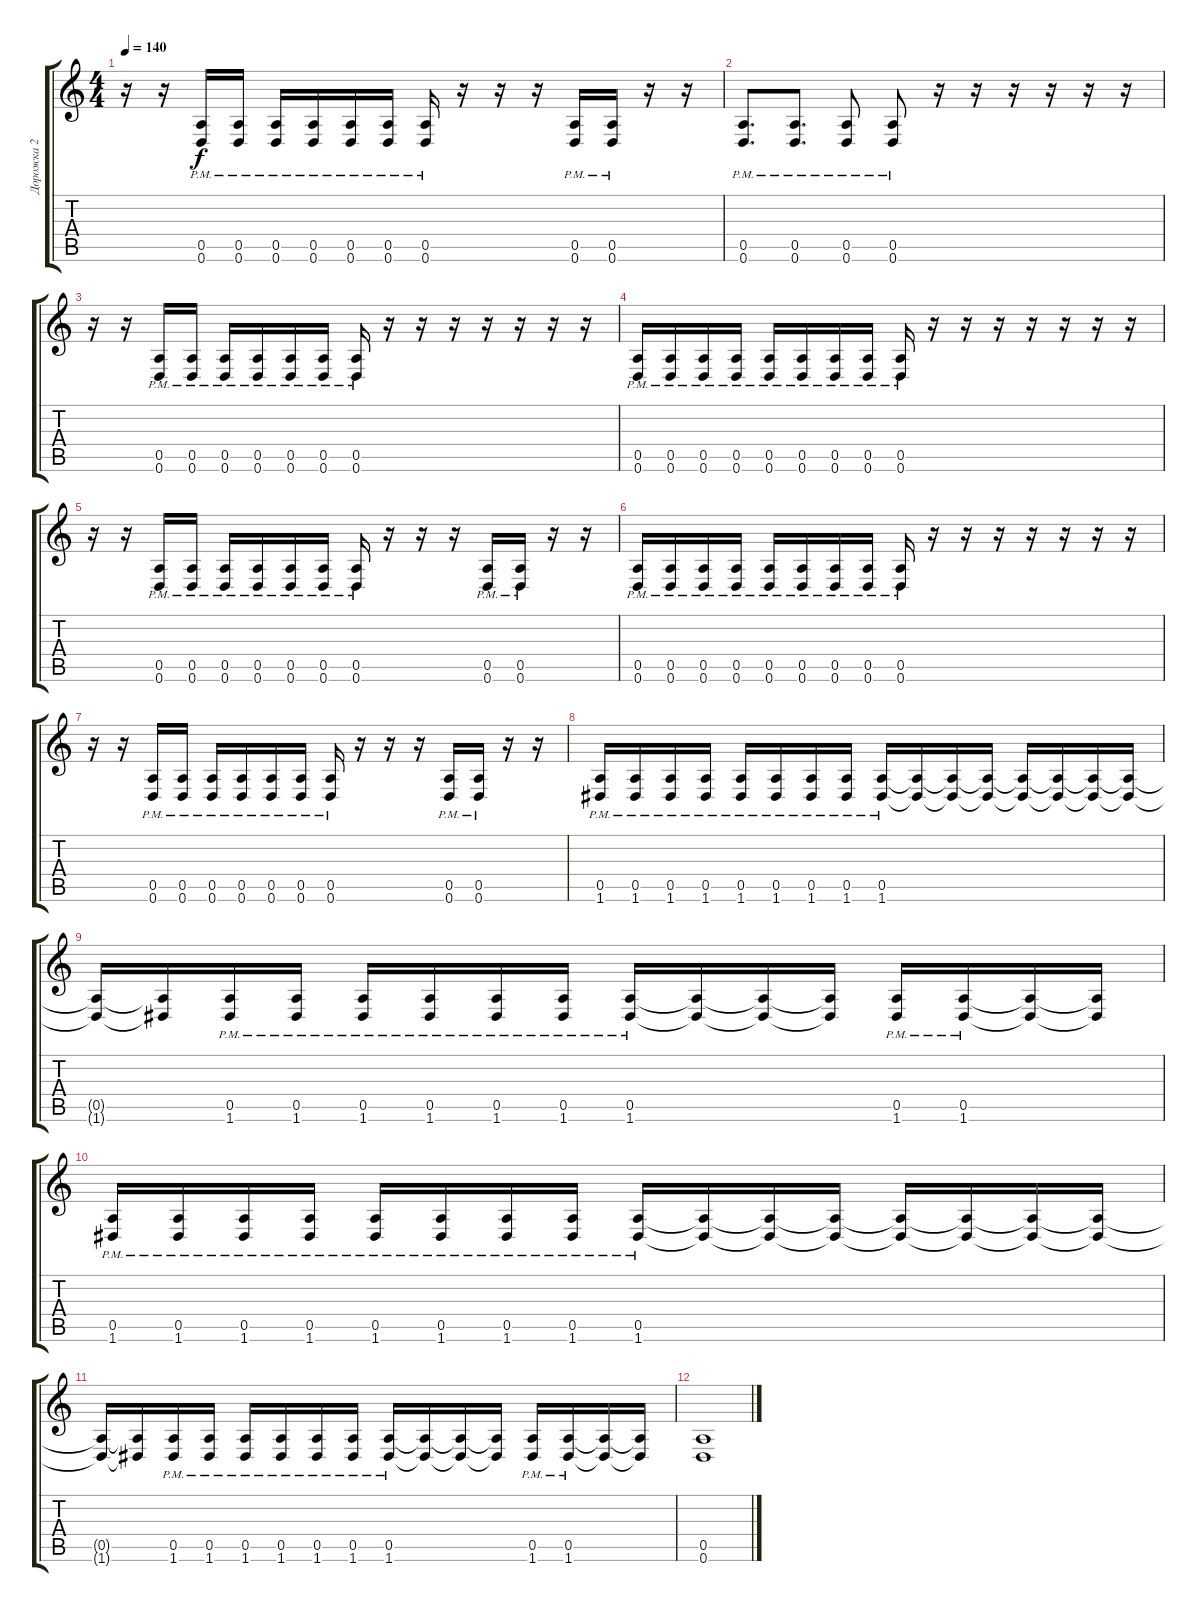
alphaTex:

\track ("Дорожка 2" "Дорожка 2") {instrument distortionguitar}
\staff {score tabs}
\tuning (E4 B3 G3 D3 A2 D2) {hide}
\ts (4 4)
\tempo 140
\clef g2
\ks c
r.16{dy f} r.16 (0.5{pm} 0.6{pm}).16 (0.5{pm} 0.6{pm}).16 (0.5{pm} 0.6{pm}).16 (0.5{pm} 0.6{pm}).16 (0.5{pm} 0.6{pm}).16 (0.5{pm} 0.6{pm}).16 (0.5{pm} 0.6{pm}).16 r.16 r.16 r.16 (0.5{pm} 0.6{pm}).16 (0.5{pm} 0.6{pm}).16 r.16 r.16 |
(0.5{pm} 0.6{pm}).8{d} (0.5{pm} 0.6{pm}).8{d} (0.5{pm} 0.6{pm}).8 (0.5{pm} 0.6{pm}).8 r.16 r.16 r.16 r.16 r.16 r.16 |
r.16 r.16 (0.5{pm} 0.6{pm}).16 (0.5{pm} 0.6{pm}).16 (0.5{pm} 0.6{pm}).16 (0.5{pm} 0.6{pm}).16 (0.5{pm} 0.6{pm}).16 (0.5{pm} 0.6{pm}).16 (0.5{pm} 0.6{pm}).16 r.16 r.16 r.16 r.16 r.16 r.16 r.16 |
(0.5{pm} 0.6{pm}).16 (0.5{pm} 0.6{pm}).16 (0.5{pm} 0.6{pm}).16 (0.5{pm} 0.6{pm}).16 (0.5{pm} 0.6{pm}).16 (0.5{pm} 0.6{pm}).16 (0.5{pm} 0.6{pm}).16 (0.5{pm} 0.6{pm}).16 (0.5{pm} 0.6{pm}).16 r.16 r.16 r.16 r.16 r.16 r.16 r.16 |
r.16 r.16 (0.5{pm} 0.6{pm}).16 (0.5{pm} 0.6{pm}).16 (0.5{pm} 0.6{pm}).16 (0.5{pm} 0.6{pm}).16 (0.5{pm} 0.6{pm}).16 (0.5{pm} 0.6{pm}).16 (0.5{pm} 0.6{pm}).16 r.16 r.16 r.16 (0.5{pm} 0.6{pm}).16 (0.5{pm} 0.6{pm}).16 r.16 r.16 |
(0.5{pm} 0.6{pm}).16 (0.5{pm} 0.6{pm}).16 (0.5{pm} 0.6{pm}).16 (0.5{pm} 0.6{pm}).16 (0.5{pm} 0.6{pm}).16 (0.5{pm} 0.6{pm}).16 (0.5{pm} 0.6{pm}).16 (0.5{pm} 0.6{pm}).16 (0.5{pm} 0.6{pm}).16 r.16 r.16 r.16 r.16 r.16 r.16 r.16 |
r.16 r.16 (0.5{pm} 0.6{pm}).16 (0.5{pm} 0.6{pm}).16 (0.5{pm} 0.6{pm}).16 (0.5{pm} 0.6{pm}).16 (0.5{pm} 0.6{pm}).16 (0.5{pm} 0.6{pm}).16 (0.5{pm} 0.6{pm}).16 r.16 r.16 r.16 (0.5{pm} 0.6{pm}).16 (0.5{pm} 0.6{pm}).16 r.16 r.16 |
(0.5{pm} 1.6{pm}).16 (0.5{pm} 1.6{pm}).16 (0.5{pm} 1.6{pm}).16 (0.5{pm} 1.6{pm}).16 (0.5{pm} 1.6{pm}).16 (0.5{pm} 1.6{pm}).16 (0.5{pm} 1.6{pm}).16 (0.5{pm} 1.6{pm}).16 (0.5{pm} 1.6{pm}).16 (0.5{t} 1.6{t}).16 (0.5{t} 1.6{t}).16 (0.5{t} 1.6{t}).16 (0.5{t} 1.6{t}).16 (0.5{t} 1.6{t}).16 (0.5{t} 1.6{t}).16 (0.5{t} 1.6{t}).16 |
(0.5{t} 1.6{t}).16 (0.5{t} 1.6{t}).16 (0.5{pm} 1.6{pm}).16 (0.5{pm} 1.6{pm}).16 (0.5{pm} 1.6{pm}).16 (0.5{pm} 1.6{pm}).16 (0.5{pm} 1.6{pm}).16 (0.5{pm} 1.6{pm}).16 (0.5{pm} 1.6{pm}).16 (0.5{t} 1.6{t}).16 (0.5{t} 1.6{t}).16 (0.5{t} 1.6{t}).16 (0.5{pm} 1.6{pm}).16 (0.5{pm} 1.6{pm}).16 (0.5{t} 1.6{t}).16 (0.5{t} 1.6{t}).16 |
(0.5{pm} 1.6{pm}).16 (0.5{pm} 1.6{pm}).16 (0.5{pm} 1.6{pm}).16 (0.5{pm} 1.6{pm}).16 (0.5{pm} 1.6{pm}).16 (0.5{pm} 1.6{pm}).16 (0.5{pm} 1.6{pm}).16 (0.5{pm} 1.6{pm}).16 (0.5{pm} 1.6{pm}).16 (0.5{t} 1.6{t}).16 (0.5{t} 1.6{t}).16 (0.5{t} 1.6{t}).16 (0.5{t} 1.6{t}).16 (0.5{t} 1.6{t}).16 (0.5{t} 1.6{t}).16 (0.5{t} 1.6{t}).16 |
(0.5{t} 1.6{t}).16 (0.5{t} 1.6{t}).16 (0.5{pm} 1.6{pm}).16 (0.5{pm} 1.6{pm}).16 (0.5{pm} 1.6{pm}).16 (0.5{pm} 1.6{pm}).16 (0.5{pm} 1.6{pm}).16 (0.5{pm} 1.6{pm}).16 (0.5{pm} 1.6{pm}).16 (0.5{t} 1.6{t}).16 (0.5{t} 1.6{t}).16 (0.5{t} 1.6{t}).16 (0.5{pm} 1.6{pm}).16 (0.5{pm} 1.6{pm}).16 (0.5{t} 1.6{t}).16 (0.5{t} 1.6{t}).16 |
(0.5 0.6).1
